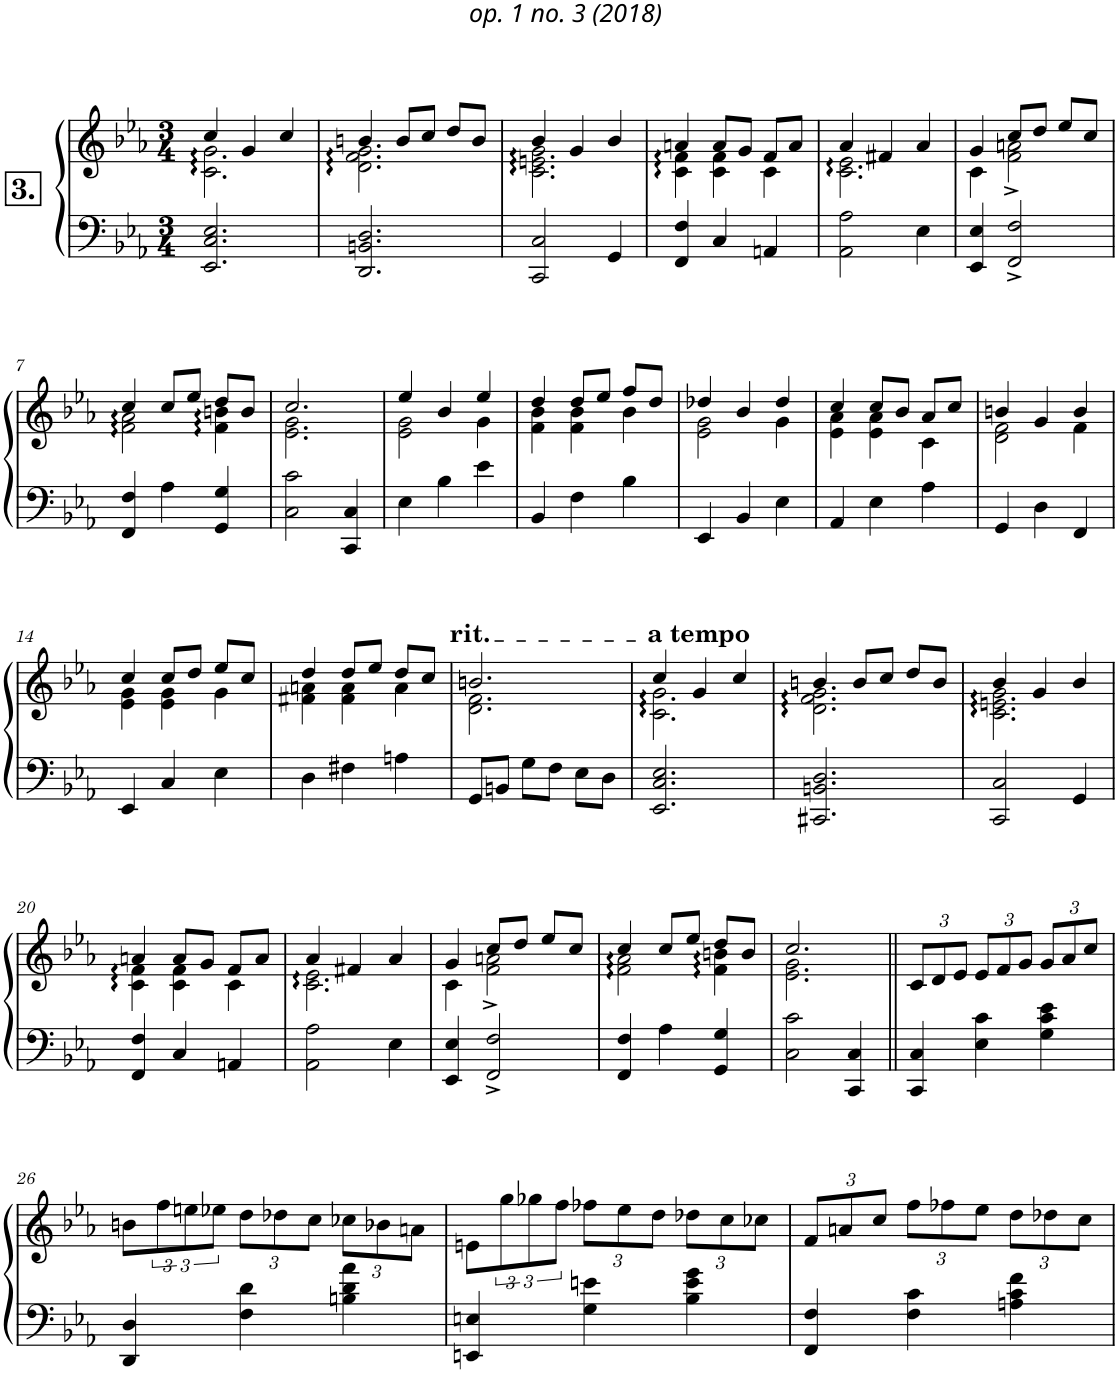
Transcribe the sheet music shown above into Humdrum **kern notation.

**kern	**kern
*part1	*part1
*staff2	*staff1
*I"Piano	*
*I'Pno.	*
*clefF4	*clefG2
*k[b-e-a-]	*k[b-e-a-]
*M3/4	*M3/4
!!LO:REH:place=s1:b:B:cj:fs=14:t=3.
=1	=1
*	*^
2.EE-/ 2.C/ 2.E-/	4cc/	2.c\ 2.g\
.	4g/	.
.	4cc/	.
=2	=2	=2
2.DD/ 2.BBn/ 2.D/	4bn/	2.d\ 2.f\ 2.g\
.	8b/L	.
.	8cc/J	.
.	8dd/L	.
.	8b/J	.
=3	=3	=3
2CC/ 2C/	4b-/	2.c\ 2.en\ 2.g\
.	4g/	.
4GG/	4b-/	.
=4	=4	=4
4FF/ 4F/	4an/	4c\ 4f\
4C/	8a/L	4c\ 4f\
.	8g/J	.
4AAn/	8f/L	4c\
.	8a/J	.
=5	=5	=5
2AA-\ 2A-\	4a-/	2.c\ 2.e-\
.	4f#X/	.
4E-\	4a-/	.
=6	=6	=6
4EE-/ 4E-/	4g/	4c\
2FF/^ 2F/^	8cc/L	2f\^ 2an\^
.	8dd/J	.
.	8ee-/L	.
.	8cc/J	.
!!LO:LB:g=z	!!
=7	=7	=7
4FF/ 4F/	4cc/	2f\ 2a-\
4A-\	8cc/L	.
.	8ee-/J	.
4GG/ 4G/	8dd/L	4f\ 4bn\
.	8b/J	.
=8	=8	=8
2C\ 2c\	2.cc/	2.e-\ 2.g\
4CC/ 4C/	.	.
=9	=9	=9
4E-\	4ee-/	2e-\ 2g\
4B-\	4b-/	.
4e-\	4ee-/	4g\
=10	=10	=10
4BB-/	4dd/	4f\ 4b-\
4F\	8dd/L	4f\ 4b-\
.	8ee-/J	.
4B-\	8ff/L	4b-\
.	8dd/J	.
=11	=11	=11
4EE-/	4dd-X/	2e-\ 2g\
4BB-/	4b-/	.
4E-\	4dd-/	4g\
=12	=12	=12
4AA-/	4cc/	4e-\ 4a-\
4E-\	8cc/L	4e-\ 4a-\
.	8b-/J	.
4A-\	8a-/L	4c\
.	8cc/J	.
=13	=13	=13
4GG/	4bn/	2d\ 2f\
4D\	4g/	.
4FF/	4b/	4f\
!!LO:LB:g=z	!!
=14	=14	=14
4EE-/	4cc/	4e-\ 4g\
4C/	8cc/L	4e-\ 4g\
.	8dd/J	.
4E-\	8ee-/L	4g\
.	8cc/J	.
=15	=15	=15
4D\	4dd/	4f#X\ 4an\
4F#X\	8dd/L	4f#\ 4a\
.	8ee-/J	.
4An\	8dd/L	4a\
.	8cc/J	.
=16	=16	=16
!	!LO:TX:a:t=rit.	!
8GG/L	2.bn/	2.d\ 2.f\
8BBn/J	.	.
8G\L	.	.
8F\J	.	.
8E-\L	.	.
8D\J	.	.
=17	=17	=17
!	!LO:TX:a:B:t=a tempo	!
2.EE-/ 2.C/ 2.E-/	4cc/	2.c\ 2.g\
.	4g/	.
.	4cc/	.
=18	=18	=18
2.CC#X/ 2.BBn/ 2.D/	4bn/	2.d\ 2.f\ 2.g\
.	8b/L	.
.	8cc/J	.
.	8dd/L	.
.	8b/J	.
=19	=19	=19
2CC/ 2C/	4b-/	2.c\ 2.en\ 2.g\
.	4g/	.
4GG/	4b-/	.
!!LO:LB:g=z	!!
=20	=20	=20
4FF/ 4F/	4an/	4c\ 4f\
4C/	8a/L	4c\ 4f\
.	8g/J	.
4AAn/	8f/L	4c\
.	8a/J	.
=21	=21	=21
2AA-\ 2A-\	4a-/	2.c\ 2.e-\
.	4f#X/	.
4E-\	4a-/	.
=22	=22	=22
4EE-/ 4E-/	4g/	4c\
2FF/^ 2F/^	8cc/L	2f\^ 2an\^
.	8dd/J	.
.	8ee-/L	.
.	8cc/J	.
=23	=23	=23
4FF/ 4F/	4cc/	2f\ 2a-\
4A-\	8cc/L	.
.	8ee-/J	.
4GG/ 4G/	8dd/L	4f\ 4bn\
.	8b/J	.
=24	=24	=24
2C\ 2c\	2.cc/	2.e-\ 2.g\
4CC/ 4C/	.	.
*	*v	*v
=25||	=25||
*	*Xbrackettup
4CC/ 4C/	12c/L
.	12d/
.	12e-/J
4E-\ 4c\	12e-/L
.	12f/
.	12g/J
4G\ 4c\ 4e-\	12g/L
.	12a-/
.	12cc/J
!!LO:LB:g=z
=26	=26
4DD/ 4D/	12bn\L
*	*brackettup
.	18ff\
.	18een\
.	18ee-X\J
*	*Xbrackettup
4F\ 4d\	12dd\L
.	12dd-X\
.	12cc\J
4Bn\ 4d\ 4a-\	12cc-X\L
.	12b-X\
.	12an\J
=27	=27
4EEn/ 4En/	12en\L
*	*brackettup
.	18gg\
.	18gg-X\
.	18ff\J
*	*Xbrackettup
4G\ 4en\	12ff-X\L
.	12ee-\
.	12dd\J
4B-\ 4e\ 4g\	12dd-X\L
.	12cc\
.	12cc-X\J
=28	=28
4FF/ 4F/	12f/L
.	12an/
.	12cc/J
4F\ 4c\	12ff\L
.	12ff-X\
.	12ee-\J
4An\ 4c\ 4f\	12dd\L
.	12dd-X\
.	12cc\J
=	=
*-	*-
